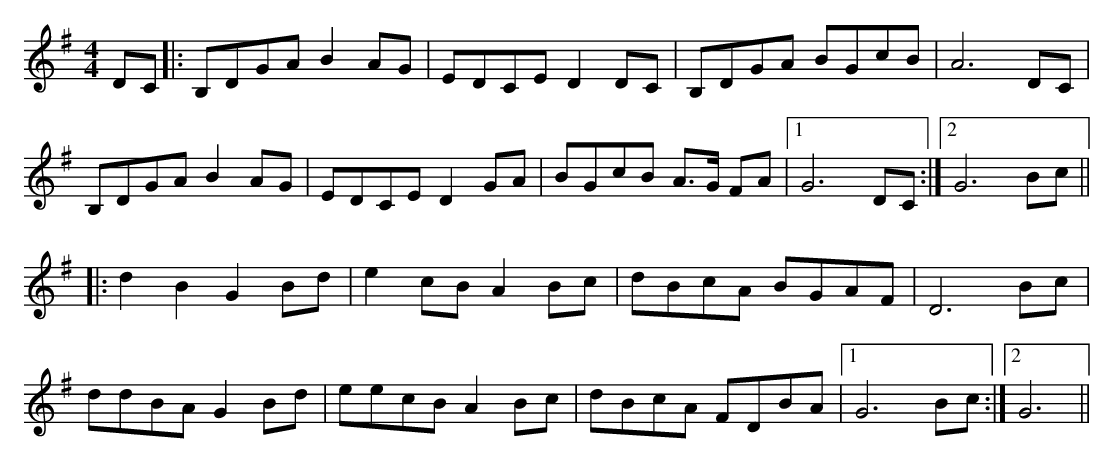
X:1
M:4/4
K:G
DC|:B,DGA B2 AG|EDCE D2 DC|B,DGA BGcB|A6 DC|
B,DGA B2 AG|EDCE D2 GA|BGcB A>G FA|1 G6 DC:|2 G6 Bc||
|:d2 B2 G2 Bd|e2 cB A2 Bc|dBcA BGAF|D6 Bc|
ddBA G2 Bd|eecB A2 Bc|dBcA FDBA|1 G6 Bc:|2 G6||
